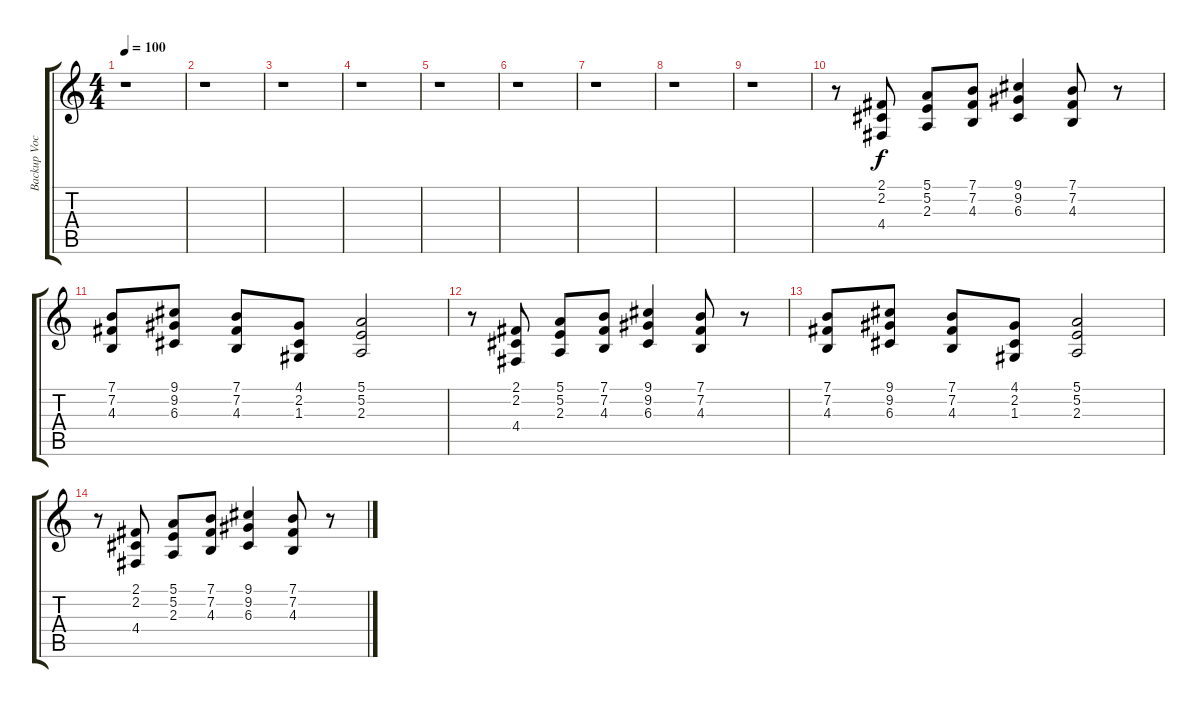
\track ("Backup Vocals" "Backup Voc") {instrument choiraahs}
\staff {score tabs}
\tuning (E4 B3 G3 D3 A2 E2) {hide}
\ts (4 4)
\tempo 100
\clef g2
\ks c
r.1{dy f} |
r.1 |
r.1 |
r.1 |
r.1 |
r.1 |
r.1 |
r.1 |
r.1 |
r.8 (2.1 2.2 4.4).8 (5.1 5.2 2.3).8 (7.1 7.2 4.3).8 (9.1 9.2 6.3).4 (7.1 7.2 4.3).8 r.8 |
(7.1 7.2 4.3).8 (9.1 9.2 6.3).8 (7.1 7.2 4.3).8 (4.1 2.2 1.3).8 (5.1 5.2 2.3).2 |
r.8 (2.1 2.2 4.4).8 (5.1 5.2 2.3).8 (7.1 7.2 4.3).8 (9.1 9.2 6.3).4 (7.1 7.2 4.3).8 r.8 |
(7.1 7.2 4.3).8{volume 0} (9.1 9.2 6.3).8 (7.1 7.2 4.3).8 (4.1 2.2 1.3).8 (5.1 5.2 2.3).2 |
r.8 (2.1 2.2 4.4).8 (5.1 5.2 2.3).8 (7.1 7.2 4.3).8 (9.1 9.2 6.3).4 (7.1 7.2 4.3).8 r.8
